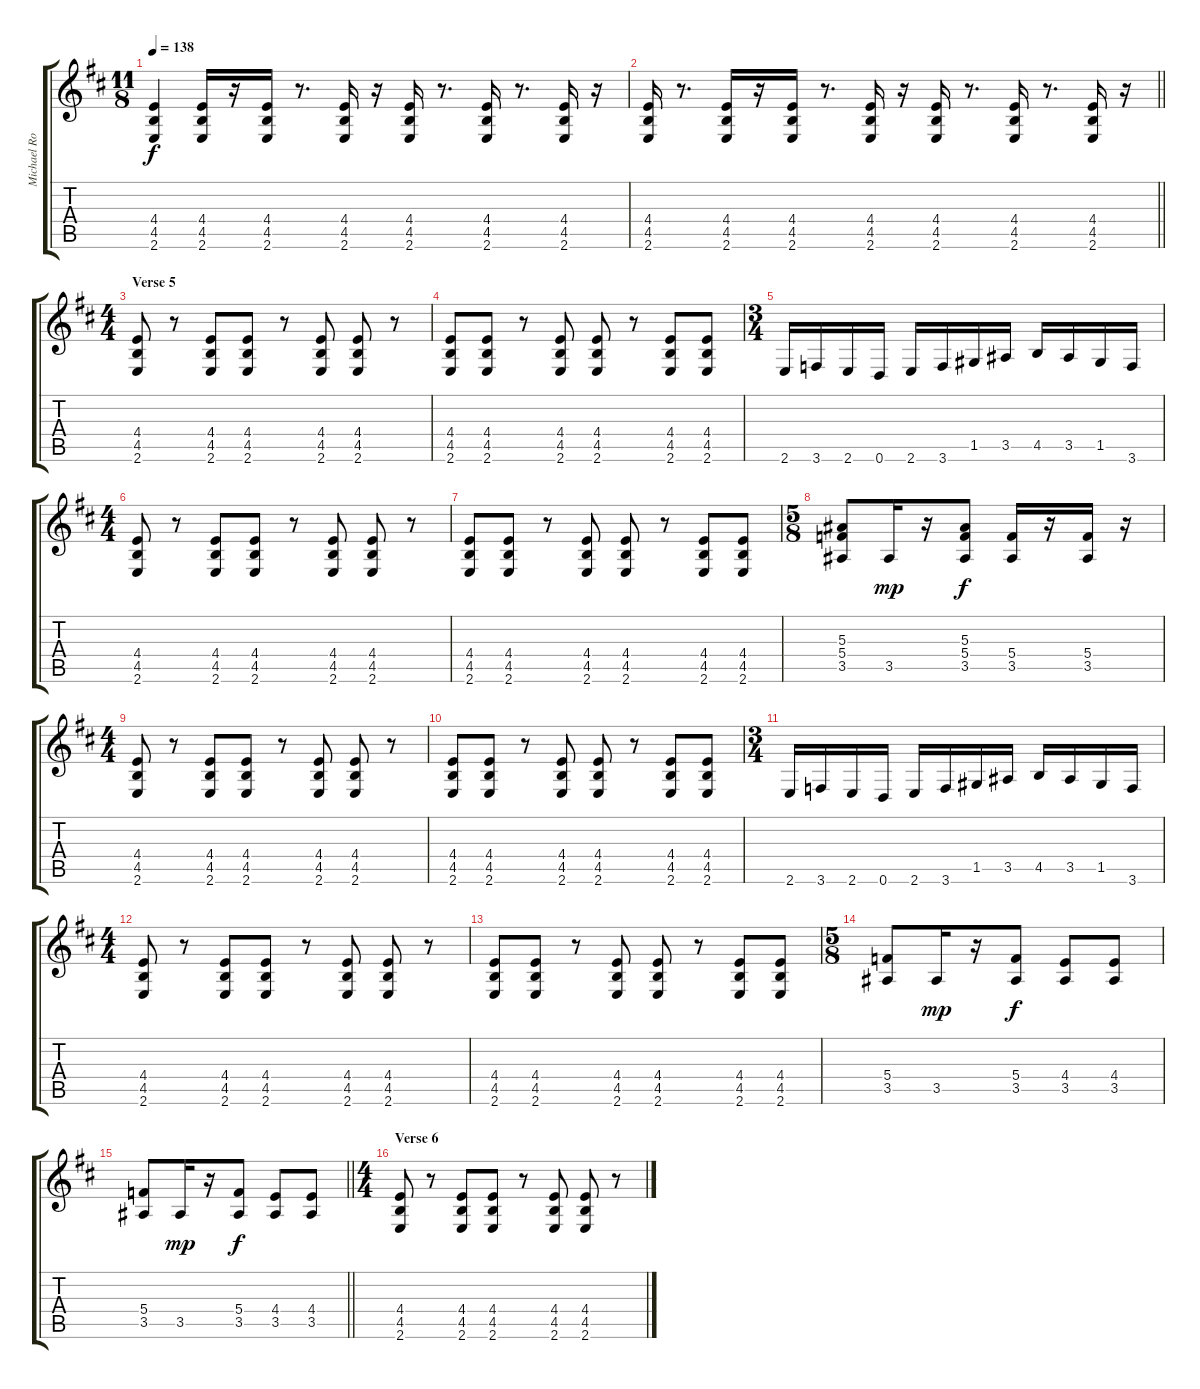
\track ("Michael Romeo (guitar)" "Michael Ro") {instrument distortionguitar}
\staff {score tabs}
\tuning (D4 A3 F3 C3 G2 D2) {hide}
\ts (11 8)
\tempo 138
\clef g2
\ks bminor
(4.4 4.5 2.6).4{dy f volume 4 balance 8} (4.4 4.5 2.6).16{volume 5} r.16 (4.4 4.5 2.6).16{volume 5} r.8{d} (4.4 4.5 2.6).16{volume 6} r.16 (4.4 4.5 2.6).16{volume 6} r.8{d} (4.4 4.5 2.6).16{volume 7} r.8{d} (4.4 4.5 2.6).16{volume 8} r.16 |
\barLineRight lightlight
(4.4 4.5 2.6).16{volume 9} r.8{d} (4.4 4.5 2.6).16{volume 10} r.16 (4.4 4.5 2.6).16{volume 10} r.8{d} (4.4 4.5 2.6).16{volume 11} r.16 (4.4 4.5 2.6).16{volume 12} r.8{d} (4.4 4.5 2.6).16{volume 12} r.8{d} (4.4 4.5 2.6).16{volume 14} r.16 |
\ts (4 4)
\section ("" "Verse 5")
(4.4 4.5 2.6).8{volume 14} r.8 (4.4 4.5 2.6).8 (4.4 4.5 2.6).8 r.8 (4.4 4.5 2.6).8 (4.4 4.5 2.6).8 r.8 |
(4.4 4.5 2.6).8 (4.4 4.5 2.6).8 r.8 (4.4 4.5 2.6).8 (4.4 4.5 2.6).8 r.8 (4.4 4.5 2.6).8 (4.4 4.5 2.6).8 |
\ts (3 4)
2.6.16 3.6.16 2.6.16 0.6.16 2.6.16 3.6.16 1.5.16 3.5.16 4.5.16 3.5.16 1.5.16 3.6.16 |
\ts (4 4)
(4.4 4.5 2.6).8 r.8 (4.4 4.5 2.6).8 (4.4 4.5 2.6).8 r.8 (4.4 4.5 2.6).8 (4.4 4.5 2.6).8 r.8 |
(4.4 4.5 2.6).8 (4.4 4.5 2.6).8 r.8 (4.4 4.5 2.6).8 (4.4 4.5 2.6).8 r.8 (4.4 4.5 2.6).8 (4.4 4.5 2.6).8 |
\ts (5 8)
(5.3 5.4 3.5).8 3.5.16{dy mp} r.16 (5.3 5.4 3.5).8{dy f} (5.4 3.5).16 r.16 (5.4 3.5).16 r.16 |
\ts (4 4)
(4.4 4.5 2.6).8 r.8 (4.4 4.5 2.6).8 (4.4 4.5 2.6).8 r.8 (4.4 4.5 2.6).8 (4.4 4.5 2.6).8 r.8 |
(4.4 4.5 2.6).8 (4.4 4.5 2.6).8 r.8 (4.4 4.5 2.6).8 (4.4 4.5 2.6).8 r.8 (4.4 4.5 2.6).8 (4.4 4.5 2.6).8 |
\ts (3 4)
2.6.16 3.6.16 2.6.16 0.6.16 2.6.16 3.6.16 1.5.16 3.5.16 4.5.16 3.5.16 1.5.16 3.6.16 |
\ts (4 4)
(4.4 4.5 2.6).8 r.8 (4.4 4.5 2.6).8 (4.4 4.5 2.6).8 r.8 (4.4 4.5 2.6).8 (4.4 4.5 2.6).8 r.8 |
(4.4 4.5 2.6).8 (4.4 4.5 2.6).8 r.8 (4.4 4.5 2.6).8 (4.4 4.5 2.6).8 r.8 (4.4 4.5 2.6).8 (4.4 4.5 2.6).8 |
\ts (5 8)
(5.4 3.5).8 3.5.16{dy mp} r.16 (5.4 3.5).8{dy f} (4.4 3.5).8 (4.4 3.5).8 |
\barLineRight lightlight
(5.4 3.5).8 3.5.16{dy mp} r.16 (5.4 3.5).8{dy f} (4.4 3.5).8 (4.4 3.5).8 |
\ts (4 4)
\section ("" "Verse 6")
(4.4 4.5 2.6).8 r.8 (4.4 4.5 2.6).8 (4.4 4.5 2.6).8 r.8 (4.4 4.5 2.6).8 (4.4 4.5 2.6).8 r.8
